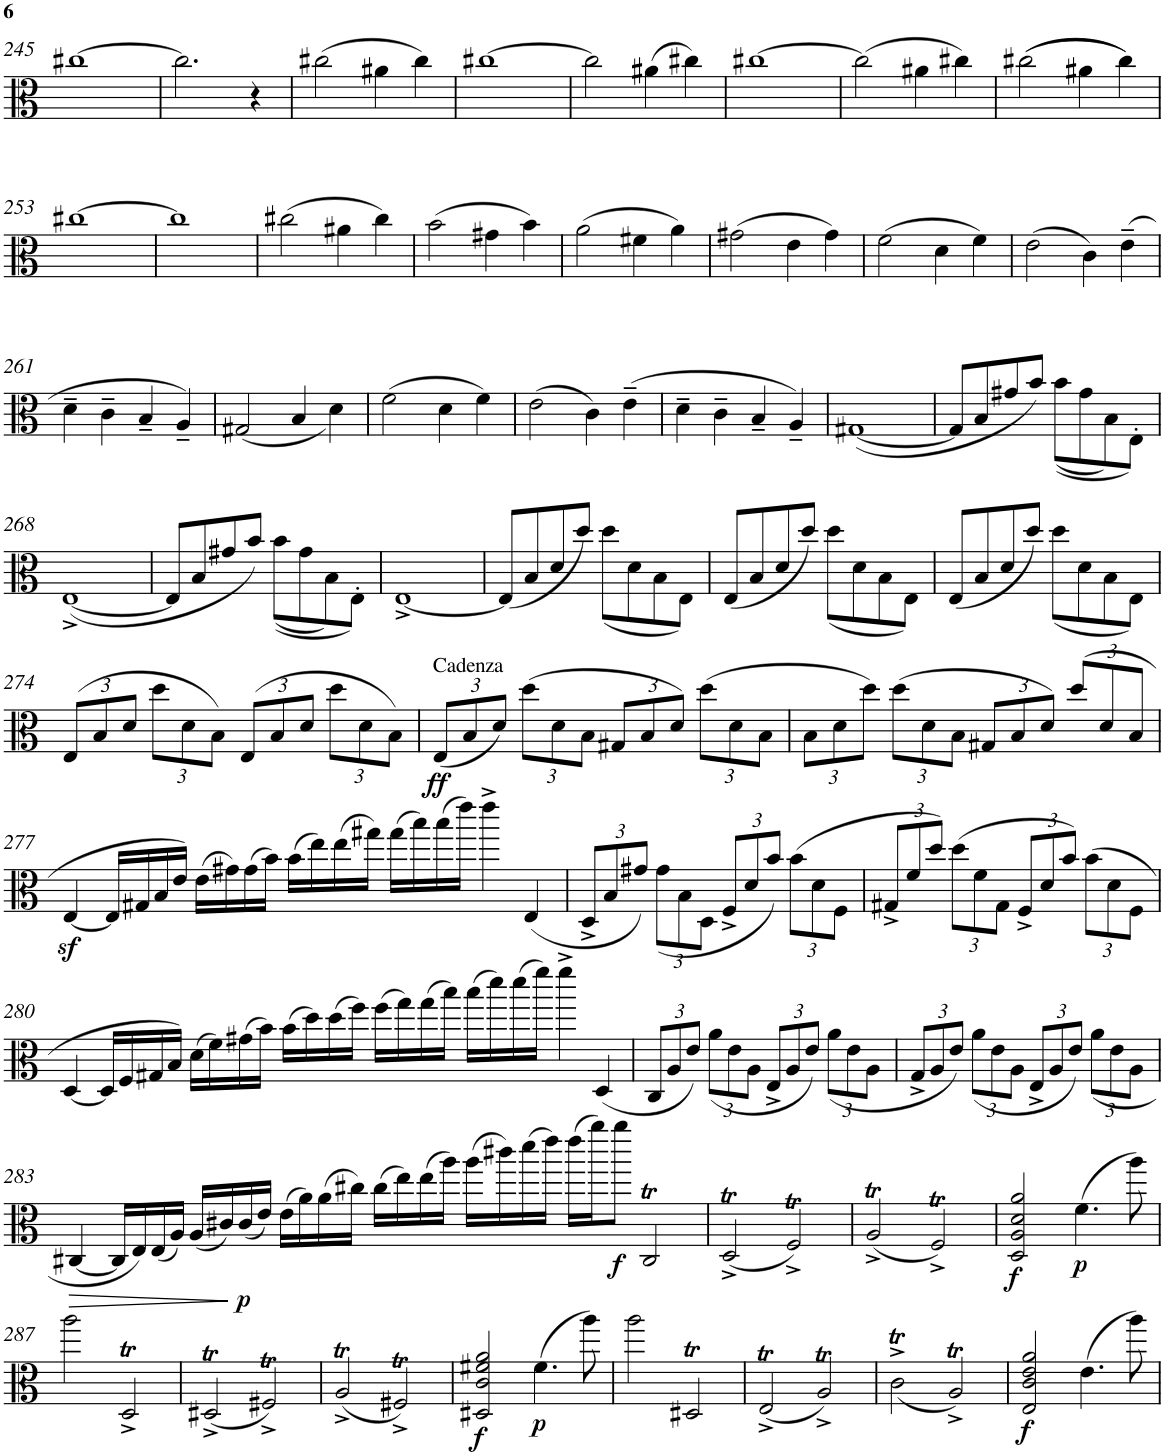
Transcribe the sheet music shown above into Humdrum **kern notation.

**kern	**dynam
*part1	*part1
*staff1	*staff1
*I"Viola	*
*I'Vla.	*
!!LO:PB:g=z
*clefC3	*
*k[]	*
*M2/2	*
*met(c|)	*
=245	=245
[1cc#X	.
=246	=246
2.cc#\]	.
4r	.
=247	=247
(>2cc#X\	.
4a#X\	.
4cc#\)	.
=248	=248
[1cc#X	.
=249	=249
2cc#\]	.
(>4a#X\	.
4cc#X\)	.
=250	=250
[1cc#X	.
=251	=251
(>2cc#\]	.
4a#X\	.
4cc#X\)	.
=252	=252
(>(>2cc#X\	.
4a#X\	.
4cc#\))	.
!!LO:LB:g=z
=253	=253
[1cc#X	.
=254	=254
1cc#]	.
=255	=255
(>2cc#X\	.
4a#X\	.
4cc#\)	.
=256	=256
(>2b\	.
4g#X\	.
4b\)	.
=257	=257
(>2a\	.
4f#X\	.
4a\)	.
=258	=258
(>2g#X\	.
4e\	.
4g#\)	.
=259	=259
(>2f\	.
4d\	.
4f\)	.
=260	=260
(>2e\	.
4c\)	.
(>4e~\	.
!!LO:LB:g=z
=261	=261
4d~\	.
4c~\	.
4B~/	.
4A~/)	.
=262	=262
(<2G#X/	.
4B/	.
4d\)	.
=263	=263
(>2f\	.
4d\	.
4f\)	.
=264	=264
(>2e\	.
4c\)	.
(>4e~\	.
=265	=265
4d~\	.
4c~\	.
4B~/	.
4A~/)	.
=266	=266
(<[1G#X	.
=267	=267
8G#/L]	.
8B/	.
8g#X/	.
8b/J)	.
(<(<8b\L	.
8g#\	.
8B\)	.
8E'\J)	.
!!LO:LB:g=z
=268	=268
(<[1E^	.
=269	=269
8E/L]	.
8B/	.
8g#X/	.
8b/J)	.
(<(<8b\L	.
8g#\	.
8B\)	.
8E'\J)	.
=270	=270
[1E^	.
=271	=271
(<8E/L]	.
8B/	.
8d/	.
8dd/J)	.
(<8dd\L	.
8d\	.
8B\	.
8E\J)	.
=272	=272
(<8E/L	.
8B/	.
8d/	.
8dd/J)	.
(<8dd\L	.
8d\	.
8B\	.
8E\J)	.
=273	=273
(<8E/L	.
8B/	.
8d/	.
8dd/J)	.
(<8dd\L	.
8d\	.
8B\	.
8E\J)	.
!!LO:LB:g=z
=274	=274
*Xbrackettup	*
(>12E/L	.
12B/	.
12d/J	.
12dd\L	.
12d\	.
12B\J)	.
(>12E/L	.
12B/	.
12d/J	.
12dd\L	.
12d\	.
12B\J)	.
=275	=275
!LO:TX:a:t=Cadenza	!
!	!LO:DY:b
(<12E/L	ff
12B/	.
12d/J)	.
(>12dd\L	.
12d\	.
12B\J	.
12G#X/L	.
12B/	.
12d/J)	.
(>12dd\L	.
12d\	.
12B\J	.
=276	=276
12B\L	.
12d\	.
12dd\J)	.
(>12dd\L	.
12d\	.
12B\J	.
12G#X/L	.
12B/	.
12d/J)	.
(>12dd/L	.
12d/	.
12B/J	.
!!LO:LB:g=z
=277	=277
[4Ez</	.
16E/LL]	.
16G#X/	.
16B/	.
16e/JJ)	.
(>16e\LL	.
16g#X\)	.
(>16g#\	.
16b\JJ)	.
(>16b\LL	.
16ee\)	.
(>16ee\	.
16gg#X\JJ)	.
(>16gg#\LL	.
16bb\)	.
(>16bb\	.
16eee\JJ)	.
4eee^\	.
(<4E/	.
=278	=278
12D^/L	.
12B/	.
12g#X/J)	.
(<12g#\L	.
12B\	.
12D\J	.
12F^/L	.
12d/	.
12b/J)	.
(>12b\L	.
12d\	.
12F\J	.
=279	=279
12G#X^/L	.
12f/	.
12dd/J)	.
(>12dd\L	.
12f\	.
12G#\J	.
12F^/L	.
12d/	.
12b/J)	.
(>12b\L	.
12d\	.
12F\J	.
!!LO:LB:g=z
=280	=280
[4D/	.
16D/LL]	.
16F/	.
16G#X/	.
16B/JJ)	.
(>16d\LL	.
16f\)	.
(>16g#X\	.
16b\JJ)	.
(>16b\LL	.
16dd\)	.
(>16dd\	.
16ff\JJ)	.
(>16ff\LL	.
16gg\)	.
(>16gg\	.
16bb\JJ)	.
(>16bb\LL	.
16ddd\)	.
(>16ddd\	.
16fff\JJ)	.
4fff^\	.
(<4D/	.
=281	=281
12C/L	.
12A/	.
12e/J)	.
(<12a\L	.
12e\	.
12A\J	.
12E^/L	.
12A/	.
12e/J)	.
(<12a\L	.
12e\	.
12A\J	.
=282	=282
12G^/L	.
12A/	.
12e/J)	.
(<12a\L	.
12e\	.
12A\J	.
12E^/L	.
12A/	.
12e/J)	.
(<12a\L	.
12e\	.
12A\J	.
!!LO:LB:g=z
=283	=283
!	!LO:HP:b
[4C#X/	>
16C#/LL]	.
16E/)	.
(<16E/	.
16A/JJ)	.
(<16A/LL	.
16c#X/)	.
!	!LO:DY:n=1:b
(<16c#/	] p
16e/JJ)	.
(>16e\LL	.
16a\)	.
(>16a\	.
16cc#X\JJ)	.
(>16cc#\LL	.
16ee\)	.
(>16ee\	.
16aa\JJ)	.
(>16aa\LL	.
16ccc#X\)	.
(>16ddd\	.
16eee\JJ)	.
(>16eee\LL	.
16aaa\J)	.
!	!LO:DY:n=2:b
8aaa\J	f
2C#>/	.
=284	=284
(<2D^>/	.
2F^>/)	.
=285	=285
(<2A^>/	.
2F^>/)	.
=286	=286
!	!LO:DY:b
2D/ 2A/ 2d/ 2a/	f
!	!LO:DY:b
(>4.f\	p
8aa\)	.
!!LO:LB:g=z
=287	=287
2aa\	.
2D^>/	.
=288	=288
(<2D#X^>/	.
2F#X^>/)	.
=289	=289
(<2A^>/	.
2F#X^>/)	.
=290	=290
!	!LO:DY:b
2D#X/ 2c/ 2f#X/ 2a/	f
!	!LO:DY:b
(>4.f#\	p
8aa\)	.
=291	=291
2aa\	.
2D#X>/	.
=292	=292
(<2E^>/	.
2A^>/)	.
=293	=293
(<2c^>\	.
2A^>/)	.
=294	=294
!	!LO:DY:b
2E/ 2c/ 2e/ 2a/	f
(>4.e\	.
8aa\)	.
=	=
*-	*-
